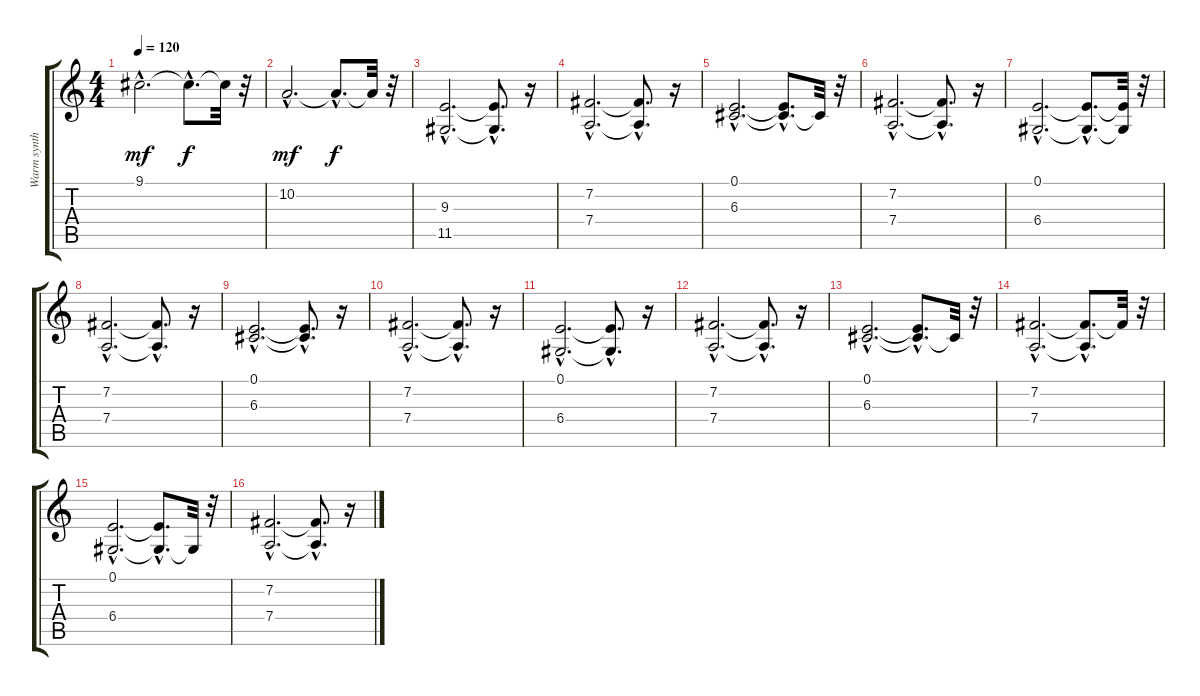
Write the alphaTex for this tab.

\track ("Warm synth & Saw Lead" "Warm synth") {instrument pad3polysynth}
\staff {score tabs}
\tuning (E4 B3 G3 D3 A2 E2) {hide}
\ts (4 4)
\tempo 120
\clef g2
\ks c
9.1{hac}.2{d dy mf} 9.1{hac t}.8{d dy f} 9.1{t}.32 r.32 |
10.2{hac}.2{d dy mf} 10.2{hac t}.8{d dy f} 10.2{t}.32 r.32 |
(9.3{hac} 11.5{hac}).2{d instrument pad3polysynth} (9.3{hac t} 11.5{hac t}).8{d} r.16 |
(7.2{hac} 7.4{hac}).2{d} (7.2{hac t} 7.4{hac t}).8{d} r.16 |
(0.1{hac} 6.3{hac}).2{d} (0.1{t} 6.3{hac t}).8{d} 6.3{t}.32 r.32 |
(7.2{hac} 7.4{hac}).2{d} (7.2{hac t} 7.4{hac t}).8{d} r.16 |
(0.1{hac} 6.4{hac}).2{d} (0.1{hac t} 6.4{hac t}).8{d} (0.1{t} 6.4{t}).32 r.32 |
(7.2{hac} 7.4{hac}).2{d} (7.2{hac t} 7.4{hac t}).8{d} r.16 |
(0.1{hac} 6.3{hac}).2{d} (0.1{hac t} 6.3{hac t}).8{d} r.16 |
(7.2{hac} 7.4{hac}).2{d} (7.2{hac t} 7.4{hac t}).8{d} r.16 |
(0.1{hac} 6.4{hac}).2{d} (0.1{hac t} 6.4{hac t}).8{d} r.16 |
(7.2{hac} 7.4{hac}).2{d} (7.2{hac t} 7.4{hac t}).8{d} r.16 |
(0.1{hac} 6.3{hac}).2{d} (0.1{hac t} 6.3{hac t}).8{d} 6.3{t}.32 r.32 |
(7.2{hac} 7.4{hac}).2{d} (7.2{hac t} 7.4{hac t}).8{d} 7.2{t}.32 r.32 |
(0.1{hac} 6.4{hac}).2{d} (0.1{hac t} 6.4{hac t}).8{d} 6.4{t}.32 r.32 |
(7.2{hac} 7.4{hac}).2{d} (7.2{hac t} 7.4{hac t}).8{d} r.16
